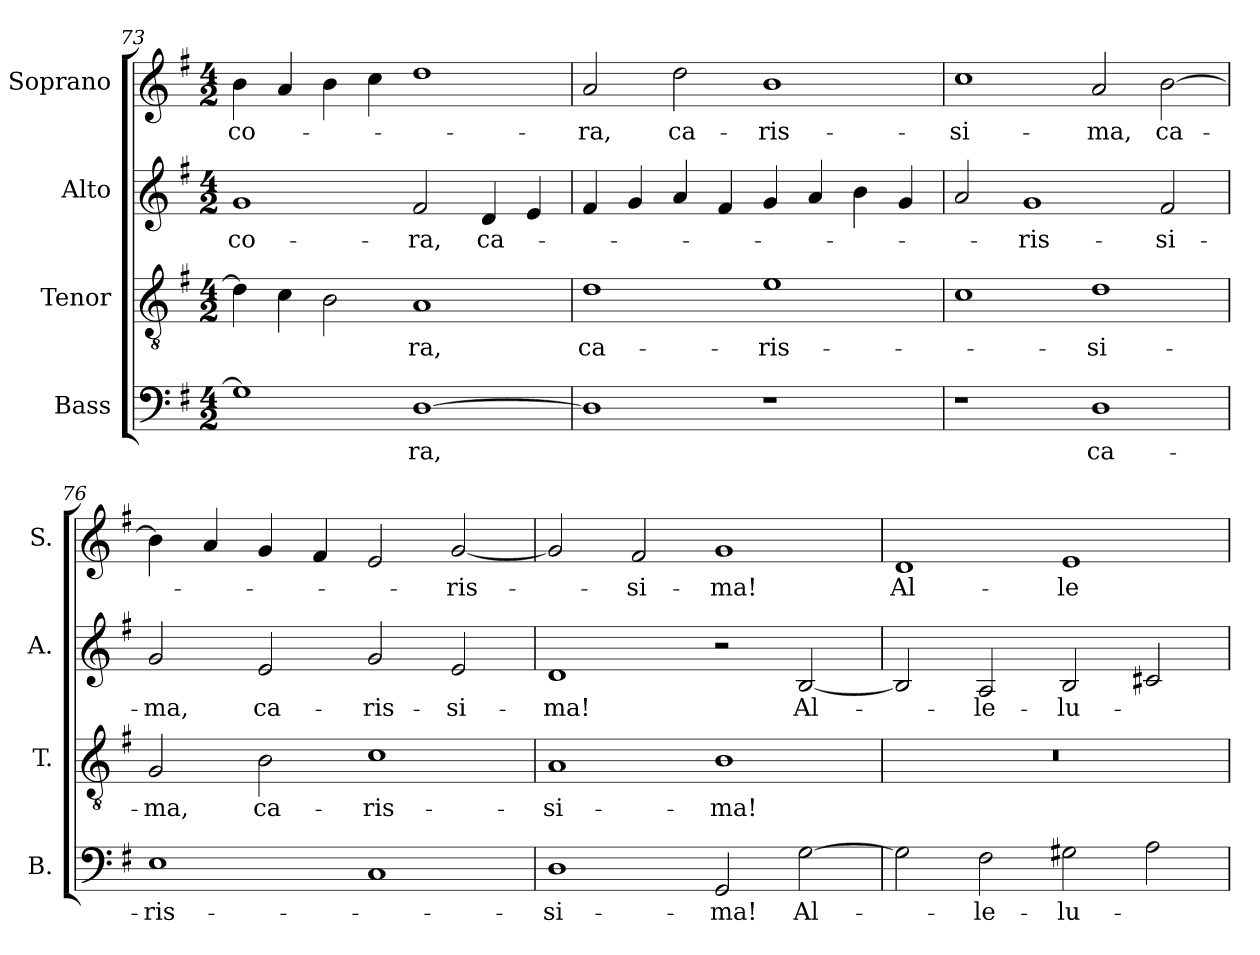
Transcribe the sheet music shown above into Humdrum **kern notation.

**kern	**text	**kern	**text	**kern	**text	**kern	**text
*part4	*part4	*part3	*part3	*part2	*part2	*part1	*part1
*staff4	*staff4	*staff3	*staff3	*staff2	*staff2	*staff1	*staff1
*I"Bass	*	*I"Tenor	*	*I"Alto	*	*I"Soprano	*
*I'B.	*	*I'T.	*	*I'A.	*	*I'S.	*
*clefF4	*	*clefGv2	*	*clefG2	*	*clefG2	*
*	*	*ITrd7c12	*	*	*	*	*
*k[f#]	*	*k[f#]	*	*k[f#]	*	*k[f#]	*
*G:	*	*G:	*	*G:	*	*G:	*
*M4/2	*	*M4/2	*	*M4/2	*	*M4/2	*
=73	=73	=73	=73	=73	=73	=73	=73
!	!	!	!	!	!LO:LY:b:color=#000000	!	!
!	!	!	!	!	!	!	!LO:LY:b:color=#000000
1Gi]	.	4Di\]	.	1gi	-co-	4bi\	-co-
.	.	4Ci\	.	.	.	4ai/	.
.	.	2BBi\	.	.	.	4bi\	.
.	.	.	.	.	.	4cci\	.
!	!LO:LY:b:color=#000000	!	!	!	!	!	!
!	!	!	!LO:LY:b:color=#000000	!	!	!	!
!	!	!	!	!	!LO:LY:b:color=#000000	!	!
[1Di	-ra,	1AAi	-ra,	2f#i/	-ra,	1ddi	.
!	!	!	!	!	!LO:LY:b:color=#000000	!	!
.	.	.	.	4di/	ca-	.	.
.	.	.	.	4ei/	.	.	.
=74	=74	=74	=74	=74	=74	=74	=74
!	!	!	!LO:LY:b:color=#000000	!	!	!	!
!	!	!	!	!	!	!	!LO:LY:b:color=#000000
1Di]	.	1Di	ca-	4f#i/	.	2ai/	-ra,
.	.	.	.	4gi/	.	.	.
!	!	!	!	!	!	!	!LO:LY:b:color=#000000
.	.	.	.	4ai/	.	2ddi\	ca-
.	.	.	.	4f#i/	.	.	.
!	!	!	!LO:LY:b:color=#000000	!	!	!	!
!	!	!	!	!	!	!	!LO:LY:b:color=#000000
1r	.	1Ei	-ris-	4gi/	.	1bi	-ris-
.	.	.	.	4ai/	.	.	.
.	.	.	.	4bi\	.	.	.
.	.	.	.	4gi/	.	.	.
!!LO:LB:g=z
=75	=75	=75	=75	=75	=75	=75	=75
!	!	!	!	!	!	!	!LO:LY:b:color=#000000
1r	.	1Ci	.	2ai/	.	1cci	-si-
!	!	!	!	!	!LO:LY:b:color=#000000	!	!
.	.	.	.	1gi	-ris-	.	.
!	!LO:LY:b:color=#000000	!	!	!	!	!	!
!	!	!	!LO:LY:b:color=#000000	!	!	!	!
!	!	!	!	!	!	!	!LO:LY:b:color=#000000
1Di	ca-	1Di	-si-	.	.	2ai/	-ma,
!	!	!	!	!	!LO:LY:b:color=#000000	!	!
!	!	!	!	!	!	!	!LO:LY:b:color=#000000
.	.	.	.	2f#i/	-si-	[2bi\	ca-
=76	=76	=76	=76	=76	=76	=76	=76
!	!LO:LY:b:color=#000000	!	!	!	!	!	!
!	!	!	!LO:LY:b:color=#000000	!	!	!	!
!	!	!	!	!	!LO:LY:b:color=#000000	!	!
1Ei	-ris-	2GGi/	-ma,	2gi/	-ma,	4bi\]	.
.	.	.	.	.	.	4ai/	.
!	!	!	!LO:LY:b:color=#000000	!	!	!	!
!	!	!	!	!	!LO:LY:b:color=#000000	!	!
.	.	2BBi\	ca-	2ei/	ca-	4gi/	.
.	.	.	.	.	.	4f#i/	.
!	!	!	!LO:LY:b:color=#000000	!	!	!	!
!	!	!	!	!	!LO:LY:b:color=#000000	!	!
1Ci	.	1Ci	-ris-	2gi/	-ris-	2ei/	.
!	!	!	!	!	!LO:LY:b:color=#000000	!	!
!	!	!	!	!	!	!	!LO:LY:b:color=#000000
.	.	.	.	2ei/	-si-	[2gi/	-ris-
=77	=77	=77	=77	=77	=77	=77	=77
!	!LO:LY:b:color=#000000	!	!	!	!	!	!
!	!	!	!LO:LY:b:color=#000000	!	!	!	!
!	!	!	!	!	!LO:LY:b:color=#000000	!	!
1Di	-si-	1AAi	-si-	1di	-ma!	2gi/]	.
!	!	!	!	!	!	!	!LO:LY:b:color=#000000
.	.	.	.	.	.	2f#i/	-si-
!	!LO:LY:b:color=#000000	!	!	!	!	!	!
!	!	!	!LO:LY:b:color=#000000	!	!	!	!
!	!	!	!	!	!	!	!LO:LY:b:color=#000000
2GGi/	-ma!	1BBi	-ma!	2r	.	1gi	-ma!
!	!LO:LY:b:color=#000000	!	!	!	!	!	!
!	!	!	!	!	!LO:LY:b:color=#000000	!	!
[2Gi\	Al-	.	.	[2Bi/	Al-	.	.
=78	=78	=78	=78	=78	=78	=78	=78
!	!	!LO:N:vis=1	!	!	!	!	!
!	!	!	!	!	!	!	!LO:LY:b:color=#000000
2Gi\]	.	0r	.	2Bi/]	.	1di	Al-
!	!LO:LY:b:color=#000000	!	!	!	!	!	!
!	!	!	!	!	!LO:LY:b:color=#000000	!	!
2F#i\	-le-	.	.	2Ai/	-le-	.	.
!	!LO:LY:b:color=#000000	!	!	!	!	!	!
!	!	!	!	!	!LO:LY:b:color=#000000	!	!
!	!	!	!	!	!	!	!LO:LY:b:color=#000000
2G#Xi\	-lu-	.	.	2Bi/	-lu-	1ei	-le-
2Ai\	.	.	.	2c#Xi/	.	.	.
=	=	=	=	=	=	=	=
*-	*-	*-	*-	*-	*-	*-	*-
